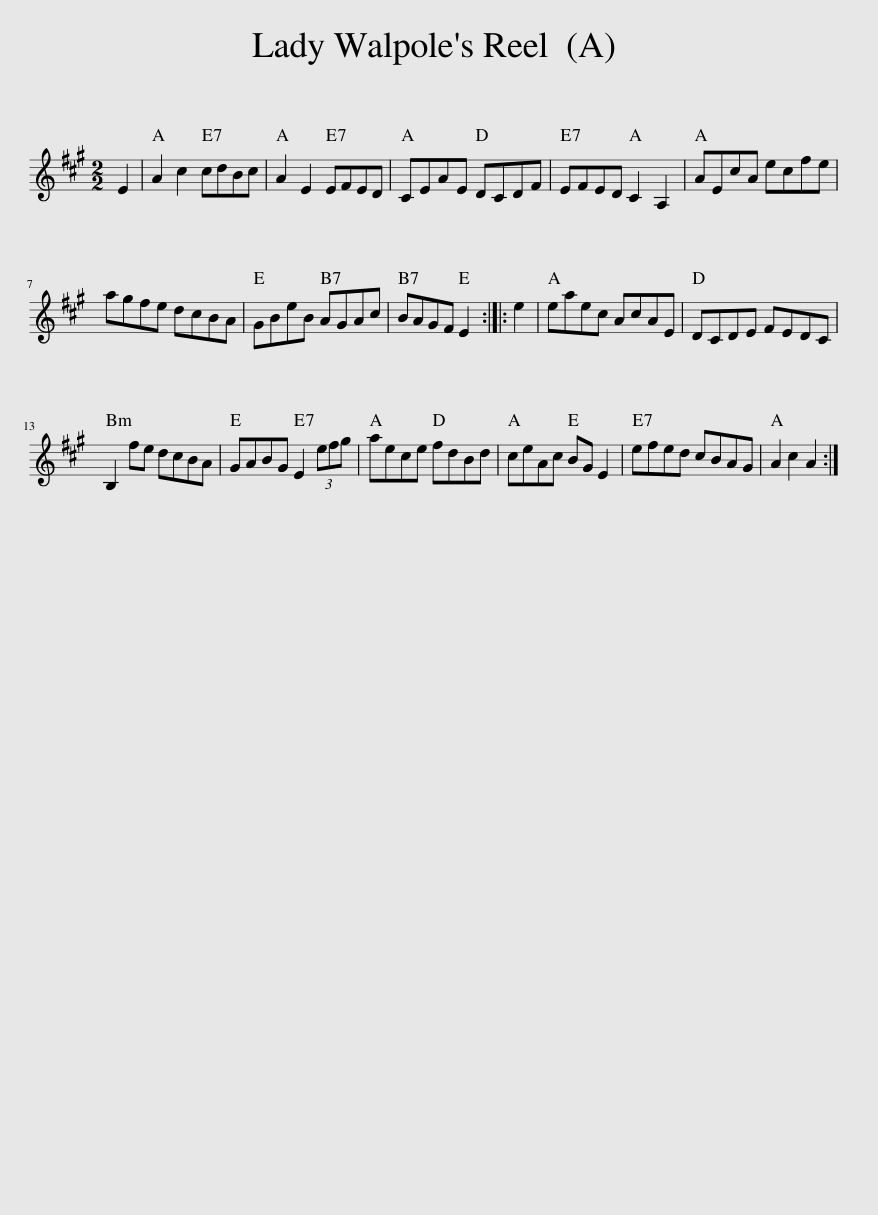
X:1
L:1/8
M:2/2
I:linebreak $
K:A
V:1 treble
V:1
 E2 | A2 c2 cdBc | A2 E2 EFED | CEAE DCDF | EFED C2 A,2 | %5
 AEcA ecfe |$ agfe dcBA | GBeB AGAc | BAGF E2 :: e2 | %10
 eaec AcAE | DCDE FEDC |$ B,2 fe dcBA | GABG E2 (3efg | aece fdBd | %15
 ceAc BG E2 | efed cBAG | A2 c2 A2 :| %18
